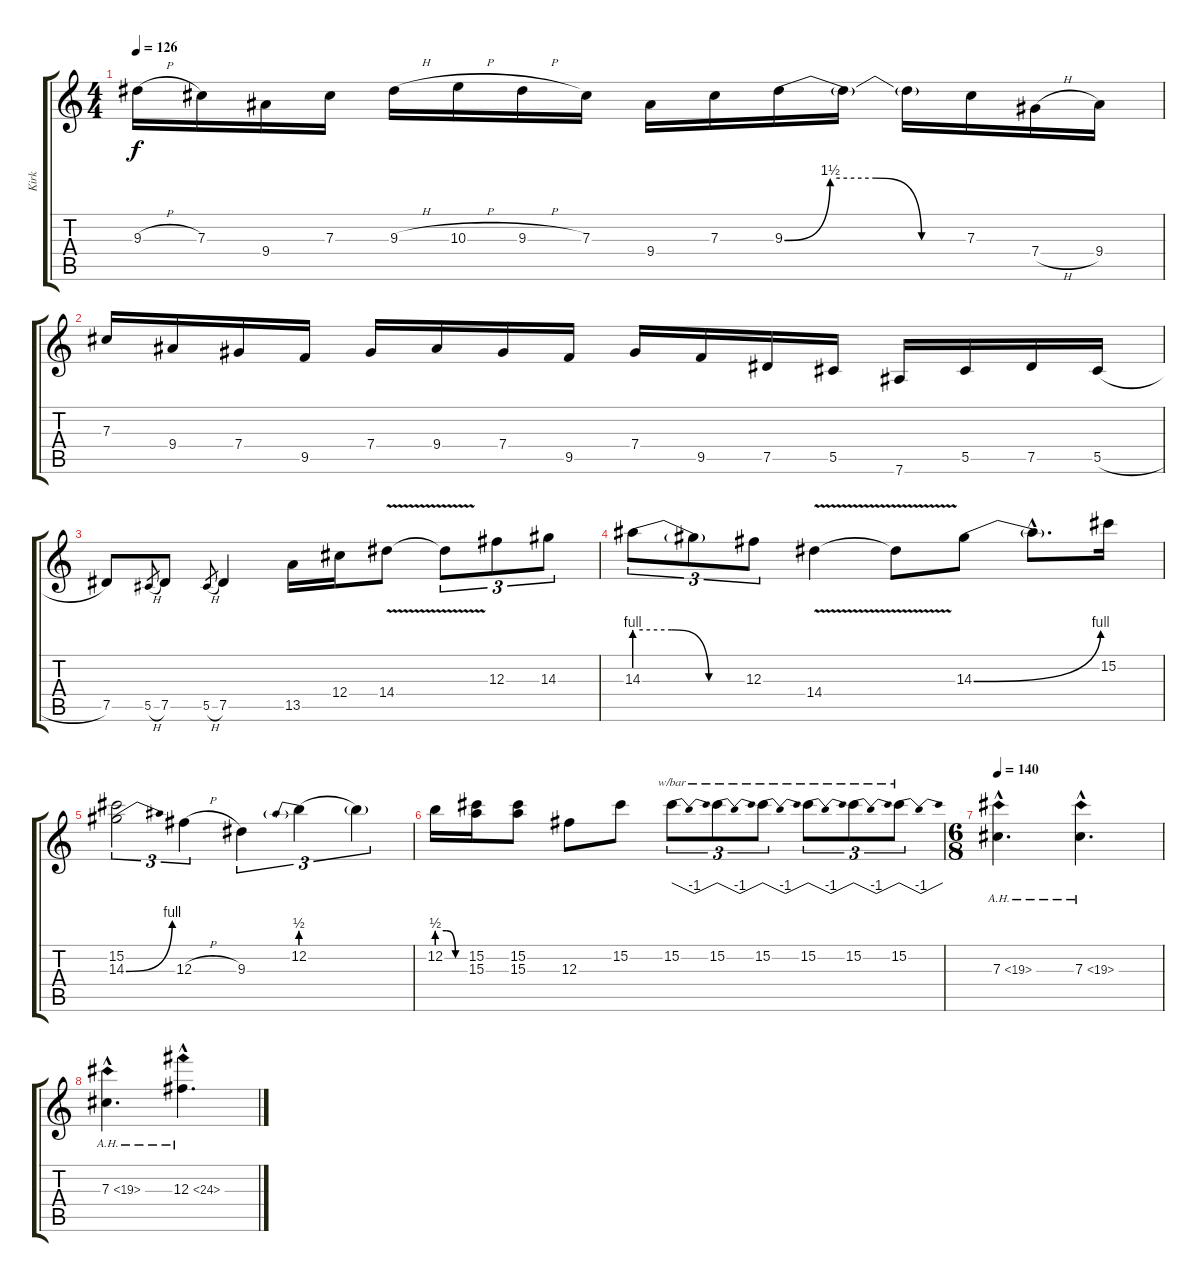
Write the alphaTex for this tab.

\track ("Kirk" "Kirk") {instrument distortionguitar}
\staff {score tabs}
\tuning (Eb4 Bb3 Gb3 Db3 Ab2 Eb2) {hide}
\ts (4 4)
\tempo 126
\clef g2
\ks c
9.3{h}.16{dy f} 7.3.16 9.4.16 7.3.16 9.3{h}.16 10.3{h}.16 9.3{h}.16 7.3.16 9.4.16 7.3.16 9.3{be (custom 0 0 15 6 30 6 45 0 60 0)}.16 9.3{t}.16 9.3{t}.16 7.3.16 7.4{h}.16 9.4.16 |
7.3.16 9.4.16 7.4.16 9.5.16 7.4.16 9.4.16 7.4.16 9.5.16 7.4.16 9.5.16 7.5.16 5.5.16 7.6.16 5.5.16 7.5.16 5.5{h}.16 |
7.5.8 5.5{h}.8{gr} 7.5.8 5.5{h}.8{gr} 7.5.4 13.5.16 12.4.16 14.4{v}.8 14.4{t}.8{tu (3 2)} 12.3.8{tu (3 2)} 14.3.8{tu (3 2)} |
14.3{be (custom 0 4 20 4 40 0 60 0)}.8{tu (3 2)} 14.3{t}.8{tu (3 2)} 12.3.8{tu (3 2)} 14.4{v}.4 14.4{t}.8 14.3{be (bend 0 0 60 4)}.8 14.3{hac t}.8{d} 15.2.16 |
(15.2 14.3{be (bend 0 0 60 4)}).2{tu (3 2)} 12.3{h}.4{tu (3 2)} 9.3.4{tu (3 2)} 12.2{be (prebend 0 2 60 2)}.4{tu (3 2)} 12.2{t}.4{tu (3 2)} |
12.2{be (custom 0 2 20 2 40 0 60 0)}.16 (15.2 15.3).16 (15.2 15.3).8 12.3.8 15.2.8 15.2.8{tu (3 2) tbe (dip default 0 0 30 -4 60 0)} 15.2.8{tu (3 2) tbe (dip default 0 0 30 -4 60 0)} 15.2.8{tu (3 2) tbe (dip default 0 0 30 -4 60 0)} 15.2.8{tu (3 2) tbe (dip default 0 0 30 -4 60 0)} 15.2.8{tu (3 2) tbe (dip default 0 0 30 -4 60 0)} 15.2.8{tu (3 2) tbe (dip default 0 0 30 -4 60 0)} |
\ts (6 8)
\tempo 140
7.3{ah 12 hac}.4{d volume 14} 7.3{ah 12 hac}.4{d} |
7.3{ah 12 hac}.4{d} 12.3{ah 12 hac}.4{d}
